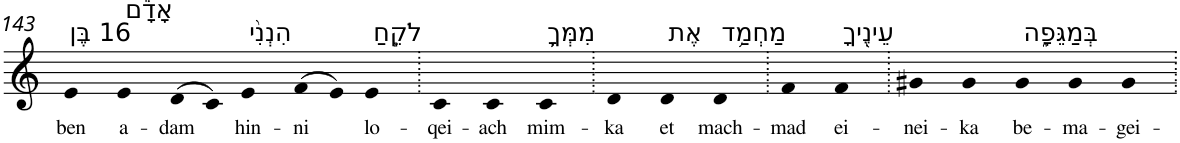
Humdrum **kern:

**kern	**text
*part1	*part1
*staff1	*staff1
*I"Piano	*
*I'Pno	*
!!LO:PB:g=z
*clefG2	*
*k[]	*
=143	=143
!LO:TX:a:t=16 בֶּן	!
!	!LO:LY:b
4e	ben
!LO:TX:a:t=אָדָ֕ם	!
!	!LO:LY:b
4e	a-
!	!LO:LY:b
(>8d	-dam
8c)	.
!LO:TX:a:t=הִנְנִ֨י	!
!	!LO:LY:b
4e	hin-
!	!LO:LY:b
(>8f	-ni
8e)	.
!LO:TX:a:t=לֹקֵ֧חַ	!
!	!LO:LY:b
4e	lo-
=144.	=144.
!	!LO:LY:b
4c	-qei-
!	!LO:LY:b
4c	-ach
!LO:TX:a:t=מִמְּךָ֛	!
!	!LO:LY:b
4c	mim-
=145.	=145.
!	!LO:LY:b
4d	-ka
!LO:TX:a:t=אֶת	!
!	!LO:LY:b
4d	et
!LO:TX:a:t=מַחְמַ֥ד	!
!	!LO:LY:b
4d	mach-
=146.	=146.
!	!LO:LY:b
4f	-mad
!LO:TX:a:t=עֵינֶ֖יךָ	!
!	!LO:LY:b
4f	ei-
=147.	=147.
!	!LO:LY:b
4g#X	-nei-
!	!LO:LY:b
4g#	-ka
!LO:TX:a:t=בְּמַגֵּפָ֑ה	!
!	!LO:LY:b
4g#	be-
!	!LO:LY:b
4g#	-ma-
!	!LO:LY:b
4g#	-gei-
=.	=.
*-	*-
